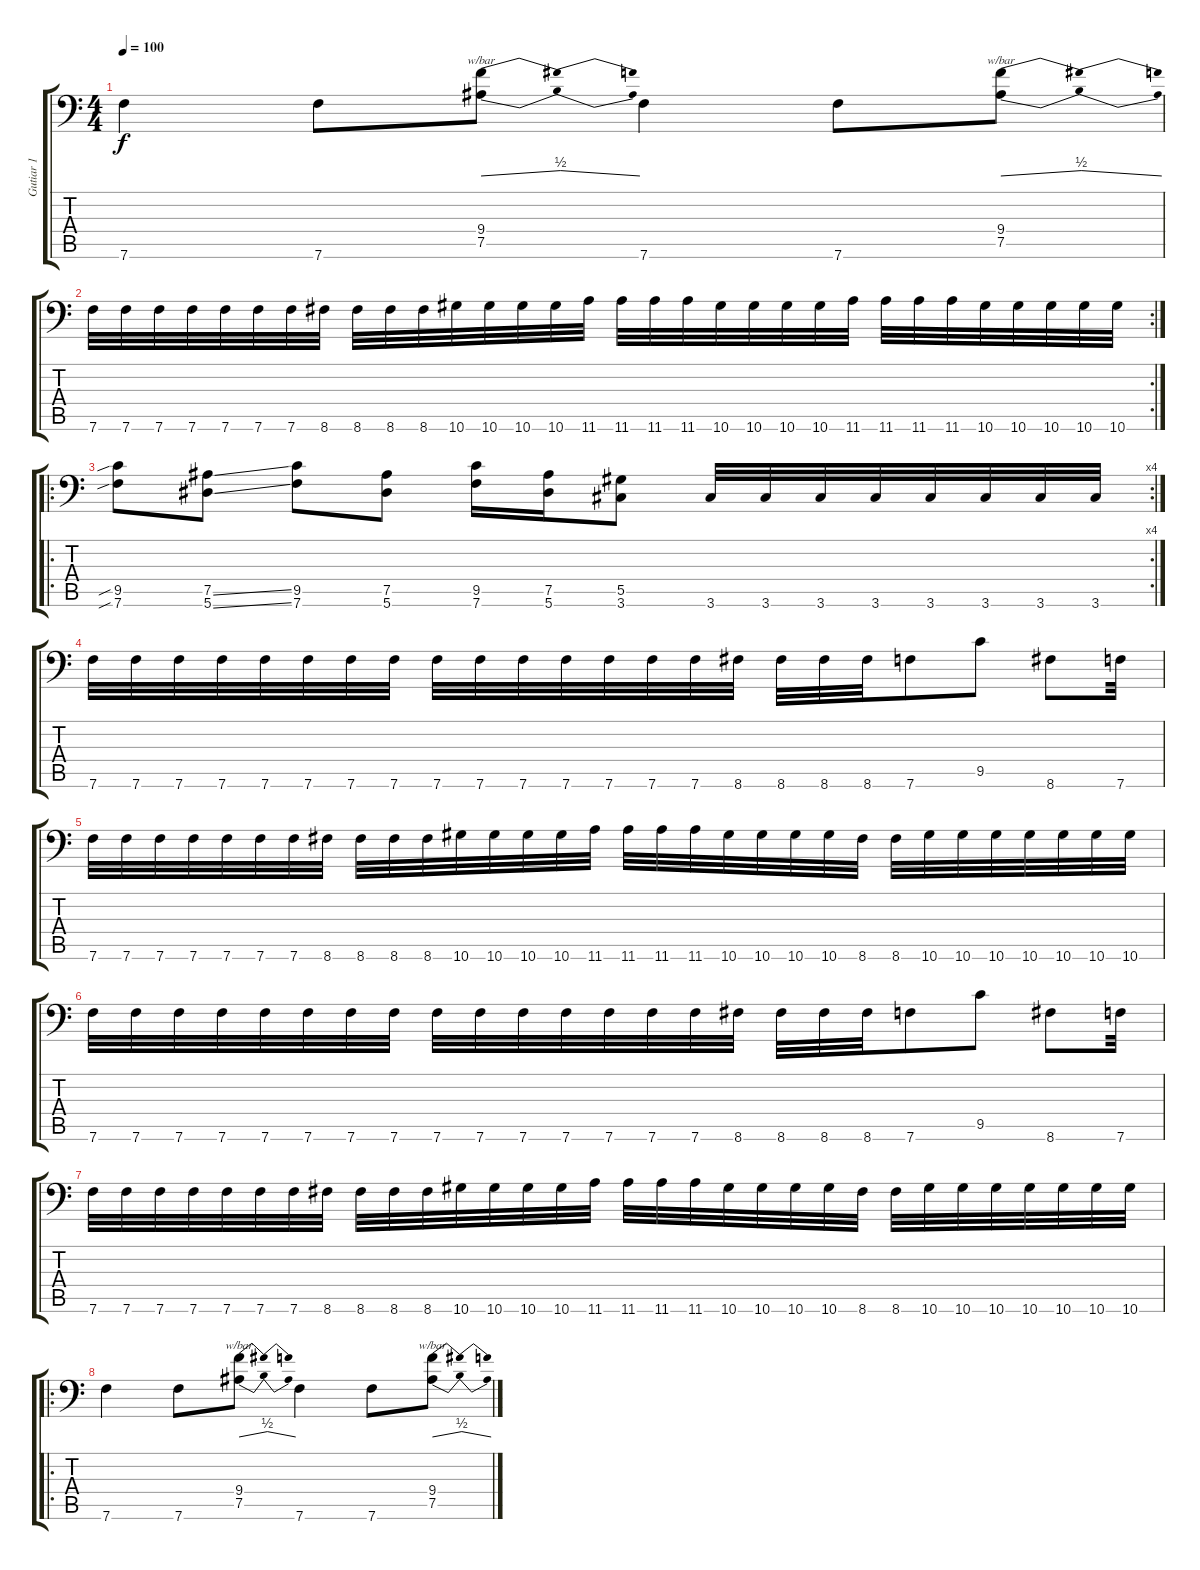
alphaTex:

\track ("Gutiar 1" "Gutiar 1") {instrument distortionguitar}
\staff {score tabs}
\tuning (Bb3 F3 Db3 Ab2 Eb2 Bb1) {hide}
\ts (4 4)
\tempo 100
\clef f4
\ks c
7.6.4{dy f} 7.6.8 (9.4 7.5).8{tbe (dip default 0 0 45 2 60 0)} 7.6.4 7.6.8 (9.4 7.5).8{tbe (dip default 0 0 45 2 60 0)} |
\rc 2
7.6.32 7.6.32 7.6.32 7.6.32 7.6.32 7.6.32 7.6.32 8.6.32 8.6.32 8.6.32 8.6.32 10.6.32 10.6.32 10.6.32 10.6.32 11.6.32 11.6.32 11.6.32 11.6.32 10.6.32 10.6.32 10.6.32 10.6.32 11.6.32 11.6.32 11.6.32 11.6.32 10.6.32 10.6.32 10.6.32 10.6.32 10.6.32 |
\ro
\rc 4
(9.5{sib} 7.6{sib}).8 (7.5{ss} 5.6{ss}).8 (9.5 7.6).8 (7.5 5.6).8 (9.5 7.6).16 (7.5 5.6).16 (5.5 3.6).8 3.6.32 3.6.32 3.6.32 3.6.32 3.6.32 3.6.32 3.6.32 3.6.32 |
7.6.32 7.6.32 7.6.32 7.6.32 7.6.32 7.6.32 7.6.32 7.6.32 7.6.32 7.6.32 7.6.32 7.6.32 7.6.32 7.6.32 7.6.32 8.6.32 8.6.32 8.6.32 8.6.32 7.6.8 9.5.8 8.6.8 7.6.32 |
7.6.32 7.6.32 7.6.32 7.6.32 7.6.32 7.6.32 7.6.32 8.6.32 8.6.32 8.6.32 8.6.32 10.6.32 10.6.32 10.6.32 10.6.32 11.6.32 11.6.32 11.6.32 11.6.32 10.6.32 10.6.32 10.6.32 10.6.32 8.6.32 8.6.32 10.6.32 10.6.32 10.6.32 10.6.32 10.6.32 10.6.32 10.6.32 |
7.6.32 7.6.32 7.6.32 7.6.32 7.6.32 7.6.32 7.6.32 7.6.32 7.6.32 7.6.32 7.6.32 7.6.32 7.6.32 7.6.32 7.6.32 8.6.32 8.6.32 8.6.32 8.6.32 7.6.8 9.5.8 8.6.8 7.6.32 |
7.6.32 7.6.32 7.6.32 7.6.32 7.6.32 7.6.32 7.6.32 8.6.32 8.6.32 8.6.32 8.6.32 10.6.32 10.6.32 10.6.32 10.6.32 11.6.32 11.6.32 11.6.32 11.6.32 10.6.32 10.6.32 10.6.32 10.6.32 8.6.32 8.6.32 10.6.32 10.6.32 10.6.32 10.6.32 10.6.32 10.6.32 10.6.32 |
\ro
7.6.4 7.6.8 (9.4 7.5).8{tbe (dip default 0 0 45 2 60 0)} 7.6.4 7.6.8 (9.4 7.5).8{tbe (dip default 0 0 45 2 60 0)}
